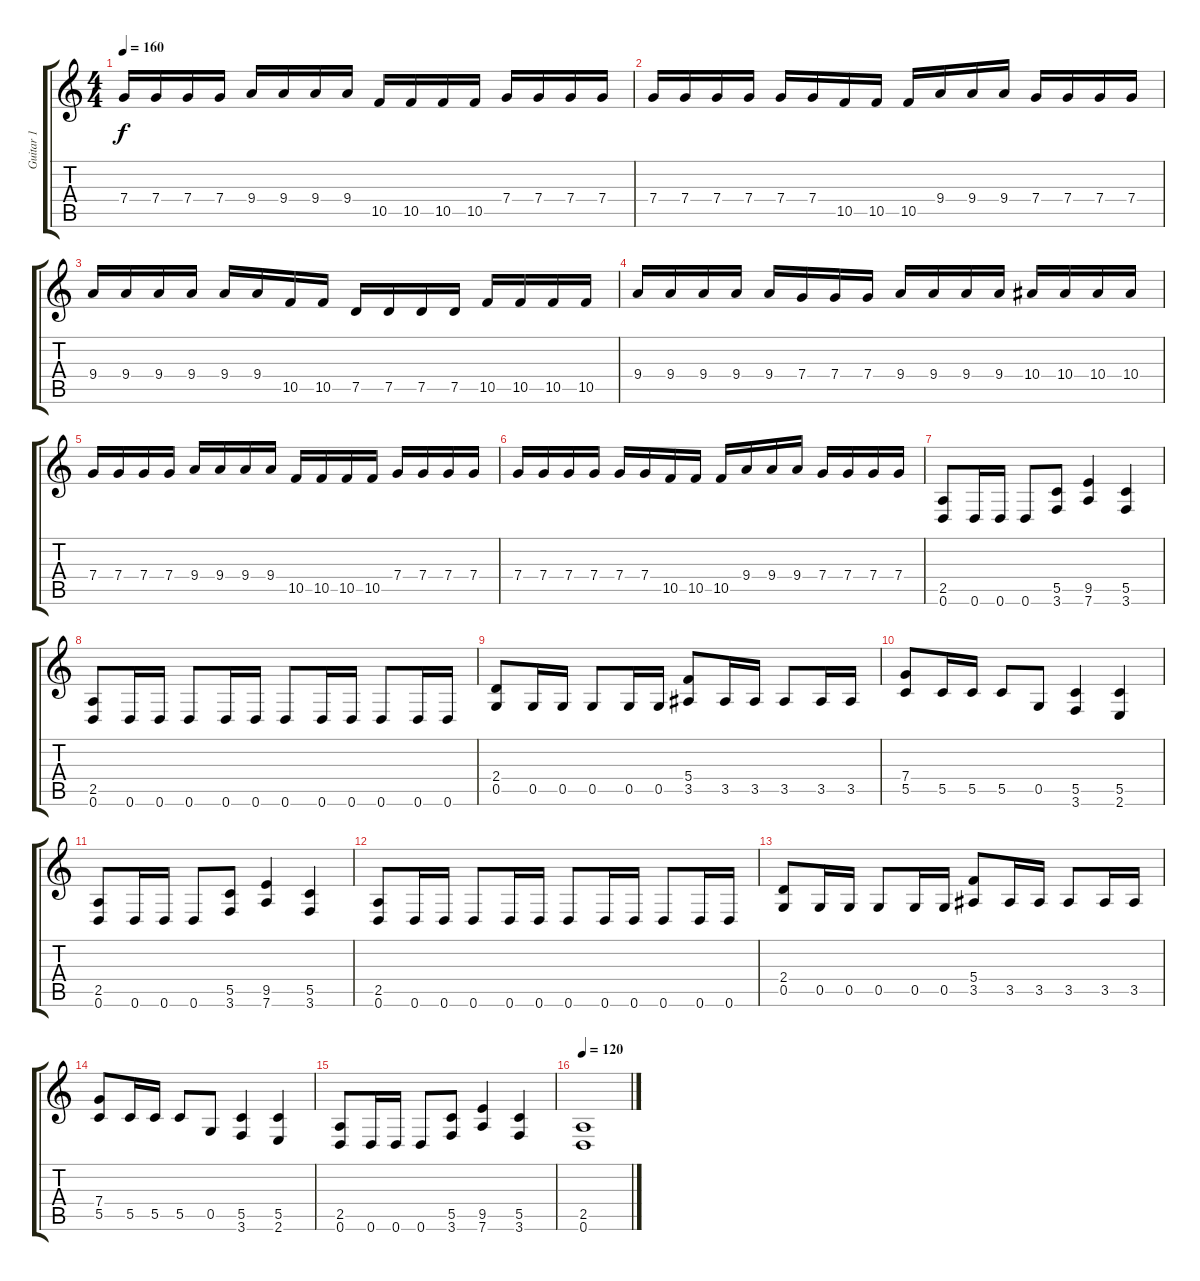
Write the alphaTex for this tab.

\track ("Guitar 1" "Guitar 1") {instrument distortionguitar}
\staff {score tabs}
\tuning (D4 A3 F3 C3 G2 D2) {hide}
\ts (4 4)
\tempo 160
\clef g2
\ks c
7.4.16{dy f} 7.4.16 7.4.16 7.4.16 9.4.16 9.4.16 9.4.16 9.4.16 10.5.16 10.5.16 10.5.16 10.5.16 7.4.16 7.4.16 7.4.16 7.4.16 |
7.4.16 7.4.16 7.4.16 7.4.16 7.4.16 7.4.16 10.5.16 10.5.16 10.5.16 9.4.16 9.4.16 9.4.16 7.4.16 7.4.16 7.4.16 7.4.16 |
9.4.16 9.4.16 9.4.16 9.4.16 9.4.16 9.4.16 10.5.16 10.5.16 7.5.16 7.5.16 7.5.16 7.5.16 10.5.16 10.5.16 10.5.16 10.5.16 |
9.4.16 9.4.16 9.4.16 9.4.16 9.4.16 7.4.16 7.4.16 7.4.16 9.4.16 9.4.16 9.4.16 9.4.16 10.4.16 10.4.16 10.4.16 10.4.16 |
7.4.16 7.4.16 7.4.16 7.4.16 9.4.16 9.4.16 9.4.16 9.4.16 10.5.16 10.5.16 10.5.16 10.5.16 7.4.16 7.4.16 7.4.16 7.4.16 |
7.4.16 7.4.16 7.4.16 7.4.16 7.4.16 7.4.16 10.5.16 10.5.16 10.5.16 9.4.16 9.4.16 9.4.16 7.4.16 7.4.16 7.4.16 7.4.16 |
(2.5 0.6).8 0.6.16 0.6.16 0.6.8 (5.5 3.6).8 (9.5 7.6).4 (5.5 3.6).4 |
(2.5 0.6).8 0.6.16 0.6.16 0.6.8 0.6.16 0.6.16 0.6.8 0.6.16 0.6.16 0.6.8 0.6.16 0.6.16 |
(2.4 0.5).8 0.5.16 0.5.16 0.5.8 0.5.16 0.5.16 (5.4 3.5).8 3.5.16 3.5.16 3.5.8 3.5.16 3.5.16 |
(7.4 5.5).8 5.5.16 5.5.16 5.5.8 0.5.8 (5.5 3.6).4 (5.5 2.6).4 |
(2.5 0.6).8 0.6.16 0.6.16 0.6.8 (5.5 3.6).8 (9.5 7.6).4 (5.5 3.6).4 |
(2.5 0.6).8 0.6.16 0.6.16 0.6.8 0.6.16 0.6.16 0.6.8 0.6.16 0.6.16 0.6.8 0.6.16 0.6.16 |
(2.4 0.5).8 0.5.16 0.5.16 0.5.8 0.5.16 0.5.16 (5.4 3.5).8 3.5.16 3.5.16 3.5.8 3.5.16 3.5.16 |
(7.4 5.5).8 5.5.16 5.5.16 5.5.8 0.5.8 (5.5 3.6).4 (5.5 2.6).4 |
(2.5 0.6).8 0.6.16 0.6.16 0.6.8 (5.5 3.6).8 (9.5 7.6).4 (5.5 3.6).4 |
\tempo 120
(2.5 0.6).1
